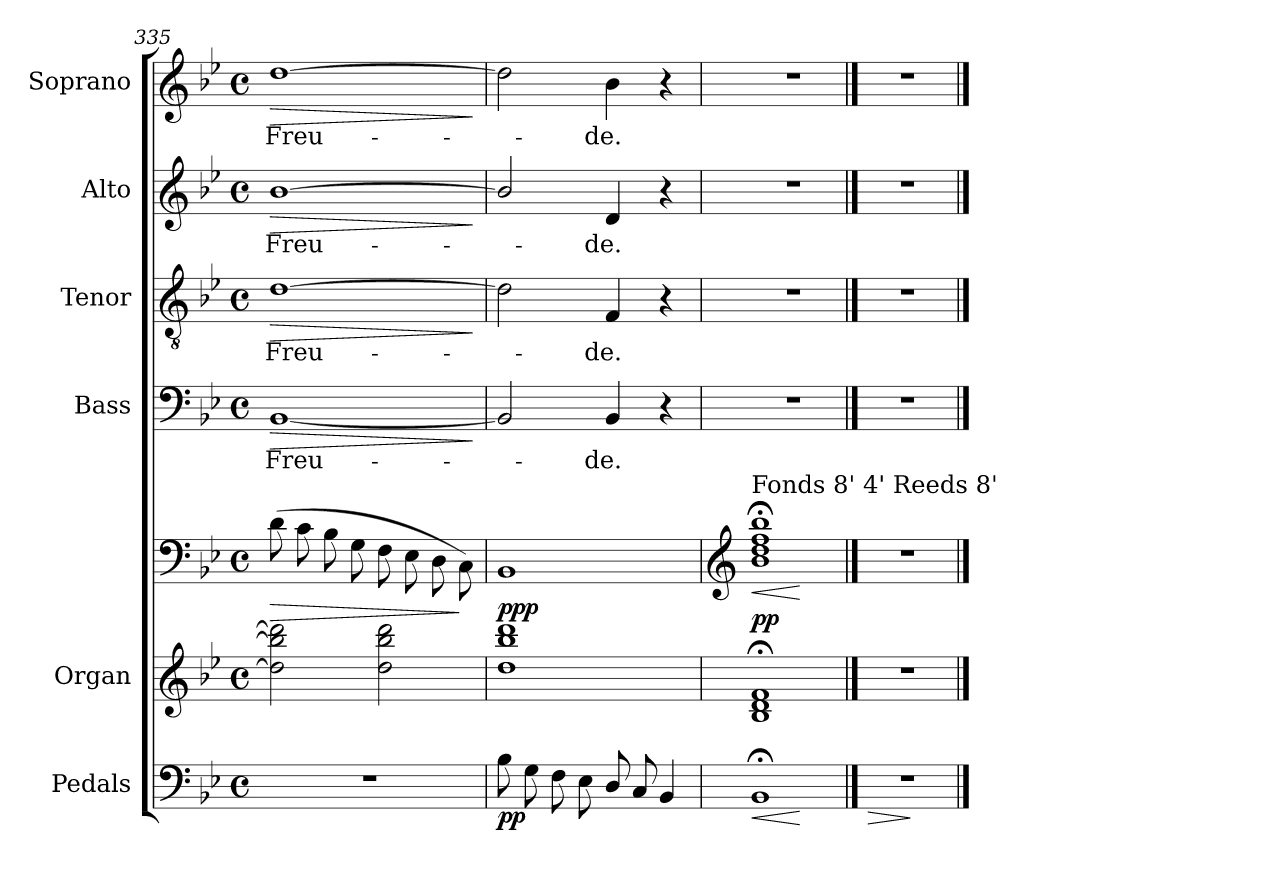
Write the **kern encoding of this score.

**kern	**dynam	**kern	**kern	**dynam	**kern	**text	**dynam	**kern	**text	**dynam	**kern	**text	**dynam	**kern	**text	**dynam
*part6	*part6	*part5	*part5	*part5	*part4	*part4	*part4	*part3	*part3	*part3	*part2	*part2	*part2	*part1	*part1	*part1
*staff7	*staff7	*staff6	*staff5	*staff5/6	*staff4	*staff4	*staff4	*staff3	*staff3	*staff3	*staff2	*staff2	*staff2	*staff1	*staff1	*staff1
*I"Pedals	*	*I"Organ	*	*	*I"Bass	*	*	*I"Tenor	*	*	*I"Alto	*	*	*I"Soprano	*	*
*	*	*I'Org.	*	*	*I'B.	*	*	*I'T.	*	*	*I'A.	*	*	*I'S.	*	*
*clefF4	*	*clefG2	*clefF4	*	*clefF4	*	*	*clefGv2	*	*	*clefG2	*	*	*clefG2	*	*
*	*	*	*	*	*	*	*	*ITrd7c12	*	*	*	*	*	*	*	*
*k[b-e-]	*	*k[b-e-]	*k[b-e-]	*	*k[b-e-]	*	*	*k[b-e-]	*	*	*k[b-e-]	*	*	*k[b-e-]	*	*
*B-:	*	*B-:	*B-:	*	*B-:	*	*	*B-:	*	*	*B-:	*	*	*B-:	*	*
*M4/4	*	*M4/4	*M4/4	*	*M4/4	*	*	*M4/4	*	*	*M4/4	*	*	*M4/4	*	*
*met(c)	*	*met(c)	*met(c)	*	*met(c)	*	*	*met(c)	*	*	*met(c)	*	*	*met(c)	*	*
=335	=335	=335	=335	=335	=335	=335	=335	=335	=335	=335	=335	=335	=335	=335	=335	=335
!	!	!	!	!LO:HP:b	!	!	!	!	!	!	!	!	!	!	!	!
!	!	!	!	!	!	!LO:LY:b:color=#000000	!LO:HP:b	!	!	!	!	!	!	!	!	!
!	!	!	!	!	!	!	!	!	!LO:LY:b:color=#000000	!LO:HP:b	!	!	!	!	!	!
!	!	!	!	!	!	!	!	!	!	!	!	!LO:LY:b:color=#000000	!LO:HP:b	!	!	!
!	!	!	!	!	!	!	!	!	!	!	!	!	!	!	!LO:LY:b:color=#000000	!LO:HP:b
1r	.	2ddi\] 2bb-i] 2dddi]	(8di\	>	[1BB-i	Freu-	>	[1Di	Freu-	>	[1b-i	Freu-	>	[1ddi	Freu-	>
.	.	.	8ci\	.	.	.	.	.	.	.	.	.	.	.	.	.
.	.	.	8B-i\	.	.	.	.	.	.	.	.	.	.	.	.	.
.	.	.	8Gi\	.	.	.	.	.	.	.	.	.	.	.	.	.
.	.	2ddi\ 2bb-i 2dddi	8Fi\	.	.	.	.	.	.	.	.	.	.	.	.	.
.	.	.	8E-i\	.	.	.	.	.	.	.	.	.	.	.	.	.
.	.	.	8Di\	.	.	.	.	.	.	.	.	.	.	.	.	.
.	.	.	8Ci\)	]	.	.	.	.	.	.	.	.	.	.	.	.
.	.	.	.	.	.	.	]	.	.	]	.	.	]	.	.	]
=336	=336	=336	=336	=336	=336	=336	=336	=336	=336	=336	=336	=336	=336	=336	=336	=336
8B-i\	pp	1ddi 1bb-i 1dddi	1BB-i	ppp	2BB-i/]	.	.	2Di\]	.	.	2b-i/]	.	.	2ddi\]	.	.
8Gi\	.	.	.	.	.	.	.	.	.	.	.	.	.	.	.	.
8Fi\	.	.	.	.	.	.	.	.	.	.	.	.	.	.	.	.
8E-i\	.	.	.	.	.	.	.	.	.	.	.	.	.	.	.	.
!	!	!	!	!	!	!LO:LY:b:color=#000000	!	!	!	!	!	!	!	!	!	!
!	!	!	!	!	!	!	!	!	!LO:LY:b:color=#000000	!	!	!	!	!	!	!
!	!	!	!	!	!	!	!	!	!	!	!	!LO:LY:b:color=#000000	!	!	!	!
!	!	!	!	!	!	!	!	!	!	!	!	!	!	!	!LO:LY:b:color=#000000	!
8Di/	.	.	.	.	4BB-i/	-de.	.	4FFi/	-de.	.	4di/	-de.	.	4b-i\	-de.	.
8Ci/	.	.	.	.	.	.	.	.	.	.	.	.	.	.	.	.
4BB-i/	.	.	.	.	4r	.	.	4r	.	.	4r	.	.	4r	.	.
=337	=337	=337	=337	=337	=337	=337	=337	=337	=337	=337	=337	=337	=337	=337	=337	=337
*	*	*	*clefG2	*	*	*	*	*	*	*	*	*	*	*	*	*
!	!	!	!LO:TX:a:t=Fonds 8' 4' Reeds 8'	!	!	!	!	!	!	!	!	!	!	!	!	!
!	!LO:HP:b	!	!	!LO:HP:b	!	!	!	!	!	!	!	!	!	!	!	!
1BB-;i	<	1B-i; 1di; 1fi;	1b-i; 1ddi; 1ffi; 1bb-i;	< pp	1r	.	.	1r	.	.	1r	.	.	1r	.	.
.	[	.	.	[	.	.	.	.	.	.	.	.	.	.	.	.
!!LO:PB:g=z
==338	==338	==338	==338	==338	==338	==338	==338	==338	==338	==338	==338	==338	==338	==338	==338	==338
!	!LO:HP:b	!	!	!	!	!	!	!	!	!	!	!	!	!	!	!
1r	>	1r	1r	.	1r	.	.	1r	.	.	1r	.	.	1r	.	.
.	]	.	.	.	.	.	.	.	.	.	.	.	.	.	.	.
==	==	==	==	==	==	==	==	==	==	==	==	==	==	==	==	==
*-	*-	*-	*-	*-	*-	*-	*-	*-	*-	*-	*-	*-	*-	*-	*-	*-
